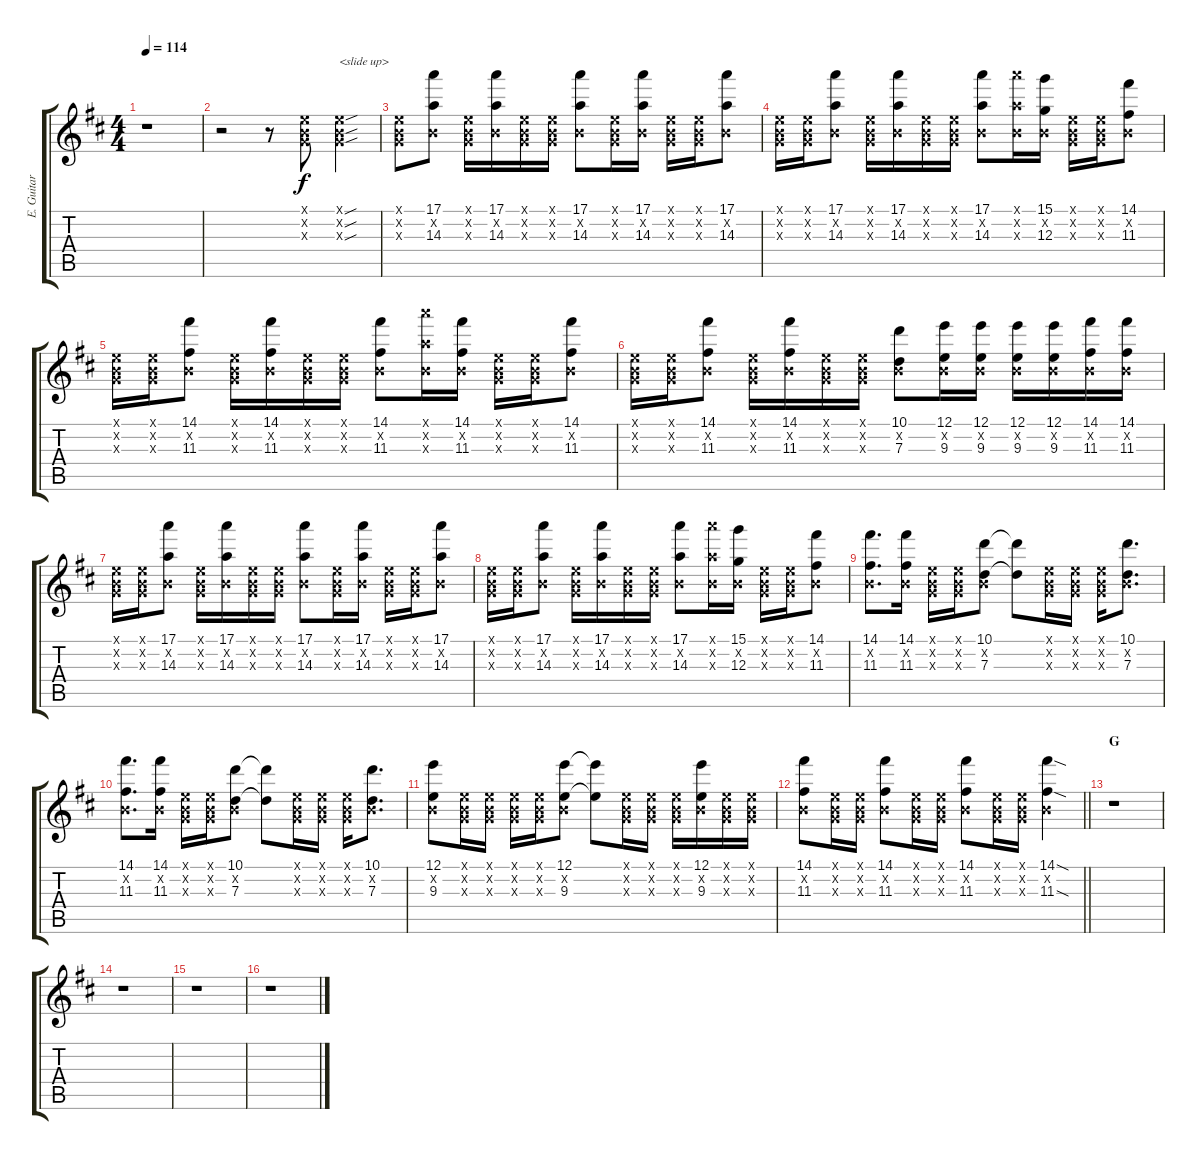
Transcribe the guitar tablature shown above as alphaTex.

\track ("E. Guitar I" "E. Guitar ") {instrument overdrivenguitar}
\staff {score tabs}
\tuning (E4 B3 G3 D3 A2 E2) {hide}
\ts (4 4)
\tempo 114
\clef g2
\ks d
r.1{dy f} |
r.2 r.8 (0.1{x} 0.2{x} 0.3{x}).8 (0.1{sou x} 0.2{sou x} 0.3{sou x}).4{txt "<slide up>"} |
(0.1{x} 0.2{x} 0.3{x}).8 (17.1 0.2{x} 14.3).8 (0.1{x} 0.2{x} 0.3{x}).16 (17.1 0.2{x} 14.3).16 (0.1{x} 0.2{x} 0.3{x}).16 (0.1{x} 0.2{x} 0.3{x}).16 (17.1 0.2{x} 14.3).8 (0.1{x} 0.2{x} 0.3{x}).16 (17.1 0.2{x} 14.3).16 (0.1{x} 0.2{x} 0.3{x}).16 (0.1{x} 0.2{x} 0.3{x}).16 (17.1 0.2{x} 14.3).8 |
(0.1{x} 0.2{x} 0.3{x}).16 (0.1{x} 0.2{x} 0.3{x}).16 (17.1 0.2{x} 14.3).8 (0.1{x} 0.2{x} 0.3{x}).16 (17.1 0.2{x} 14.3).16 (0.1{x} 0.2{x} 0.3{x}).16 (0.1{x} 0.2{x} 0.3{x}).16 (17.1 0.2{x} 14.3).8 (17.1{x} 0.2{x} 14.3{x}).16 (15.1 0.2{x} 12.3).16 (0.1{x} 0.2{x} 0.3{x}).16 (0.1{x} 0.2{x} 0.3{x}).16 (14.1 0.2{x} 11.3).8 |
(0.1{x} 0.2{x} 0.3{x}).16 (0.1{x} 0.2{x} 0.3{x}).16 (14.1 0.2{x} 11.3).8 (0.1{x} 0.2{x} 0.3{x}).16 (14.1 0.2{x} 11.3).16 (0.1{x} 0.2{x} 0.3{x}).16 (0.1{x} 0.2{x} 0.3{x}).16 (14.1 0.2{x} 11.3).8 (17.1{x} 0.2{x} 14.3{x}).16 (14.1 0.2{x} 11.3).16 (0.1{x} 0.2{x} 0.3{x}).16 (0.1{x} 0.2{x} 0.3{x}).16 (14.1 0.2{x} 11.3).8 |
(0.1{x} 0.2{x} 0.3{x}).16 (0.1{x} 0.2{x} 0.3{x}).16 (14.1 0.2{x} 11.3).8 (0.1{x} 0.2{x} 0.3{x}).16 (14.1 0.2{x} 11.3).16 (0.1{x} 0.2{x} 0.3{x}).16 (0.1{x} 0.2{x} 0.3{x}).16 (10.1 0.2{x} 7.3).8 (12.1 0.2{x} 9.3).16 (12.1 0.2{x} 9.3).16 (12.1 0.2{x} 9.3).16 (12.1 0.2{x} 9.3).16 (14.1 0.2{x} 11.3).16 (14.1 0.2{x} 11.3).16 |
(0.1{x} 0.2{x} 0.3{x}).16 (0.1{x} 0.2{x} 0.3{x}).16 (17.1 0.2{x} 14.3).8 (0.1{x} 0.2{x} 0.3{x}).16 (17.1 0.2{x} 14.3).16 (0.1{x} 0.2{x} 0.3{x}).16 (0.1{x} 0.2{x} 0.3{x}).16 (17.1 0.2{x} 14.3).8 (0.1{x} 0.2{x} 0.3{x}).16 (17.1 0.2{x} 14.3).16 (0.1{x} 0.2{x} 0.3{x}).16 (0.1{x} 0.2{x} 0.3{x}).16 (17.1 0.2{x} 14.3).8 |
(0.1{x} 0.2{x} 0.3{x}).16 (0.1{x} 0.2{x} 0.3{x}).16 (17.1 0.2{x} 14.3).8 (0.1{x} 0.2{x} 0.3{x}).16 (17.1 0.2{x} 14.3).16 (0.1{x} 0.2{x} 0.3{x}).16 (0.1{x} 0.2{x} 0.3{x}).16 (17.1 0.2{x} 14.3).8 (17.1{x} 0.2{x} 14.3{x}).16 (15.1 0.2{x} 12.3).16 (0.1{x} 0.2{x} 0.3{x}).16 (0.1{x} 0.2{x} 0.3{x}).16 (14.1 0.2{x} 11.3).8 |
(14.1 0.2{x} 11.3).8{d} (14.1 0.2{x} 11.3).16 (0.1{x} 0.2{x} 0.3{x}).16 (0.1{x} 0.2{x} 0.3{x}).16 (10.1 0.2{x} 7.3).8 (10.1{t} 7.3{t}).8 (0.1{x} 0.2{x} 0.3{x}).16 (0.1{x} 0.2{x} 0.3{x}).16 (0.1{x} 0.2{x} 0.3{x}).16 (10.1 0.2{x} 7.3).8{d} |
(14.1 0.2{x} 11.3).8{d} (14.1 0.2{x} 11.3).16 (0.1{x} 0.2{x} 0.3{x}).16 (0.1{x} 0.2{x} 0.3{x}).16 (10.1 0.2{x} 7.3).8 (10.1{t} 7.3{t}).8 (0.1{x} 0.2{x} 0.3{x}).16 (0.1{x} 0.2{x} 0.3{x}).16 (0.1{x} 0.2{x} 0.3{x}).16 (10.1 0.2{x} 7.3).8{d} |
(12.1 0.2{x} 9.3).8 (0.1{x} 0.2{x} 0.3{x}).16 (0.1{x} 0.2{x} 0.3{x}).16 (0.1{x} 0.2{x} 0.3{x}).16 (0.1{x} 0.2{x} 0.3{x}).16 (12.1 0.2{x} 9.3).8 (12.1{t} 9.3{t}).8 (0.1{x} 0.2{x} 0.3{x}).16 (0.1{x} 0.2{x} 0.3{x}).16 (0.1{x} 0.2{x} 0.3{x}).16 (12.1 0.2{x} 9.3).16 (0.1{x} 0.2{x} 0.3{x}).16 (0.1{x} 0.2{x} 0.3{x}).16 |
\barLineRight lightlight
(14.1 0.2{x} 11.3).8 (0.1{x} 0.2{x} 0.3{x}).16 (0.1{x} 0.2{x} 0.3{x}).16 (14.1 0.2{x} 11.3).8 (0.1{x} 0.2{x} 0.3{x}).16 (0.1{x} 0.2{x} 0.3{x}).16 (14.1 0.2{x} 11.3).8 (0.1{x} 0.2{x} 0.3{x}).16 (0.1{x} 0.2{x} 0.3{x}).16 (14.1{sod} 0.2{x} 11.3{sod}).4 |
\section ("" "G")
r.1 |
r.1 |
r.1 |
r.1
